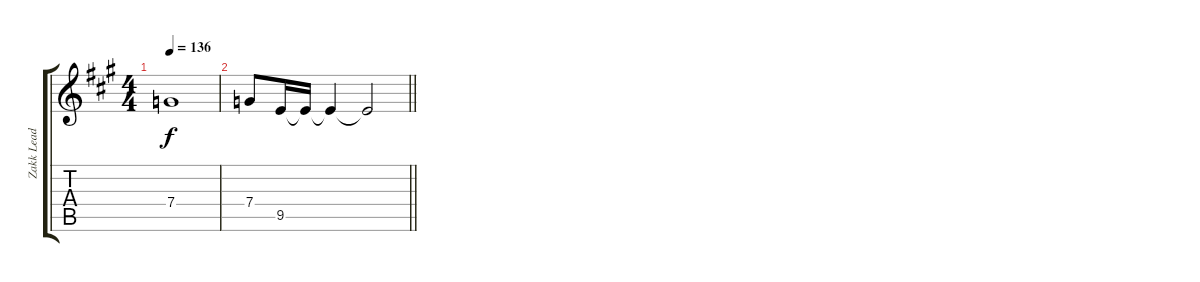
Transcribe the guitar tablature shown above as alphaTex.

\track ("Zakk Lead" "Zakk Lead") {instrument distortionguitar}
\staff {score tabs}
\tuning (D4 A3 F3 C3 G2 D2) {hide}
\ts (4 4)
\tempo 136
\clef g2
\ks a
7.4.1{dy f} |
\barLineRight lightlight
7.4.8 9.5.16 9.5{t}.16 9.5{t}.4 9.5{t}.2
